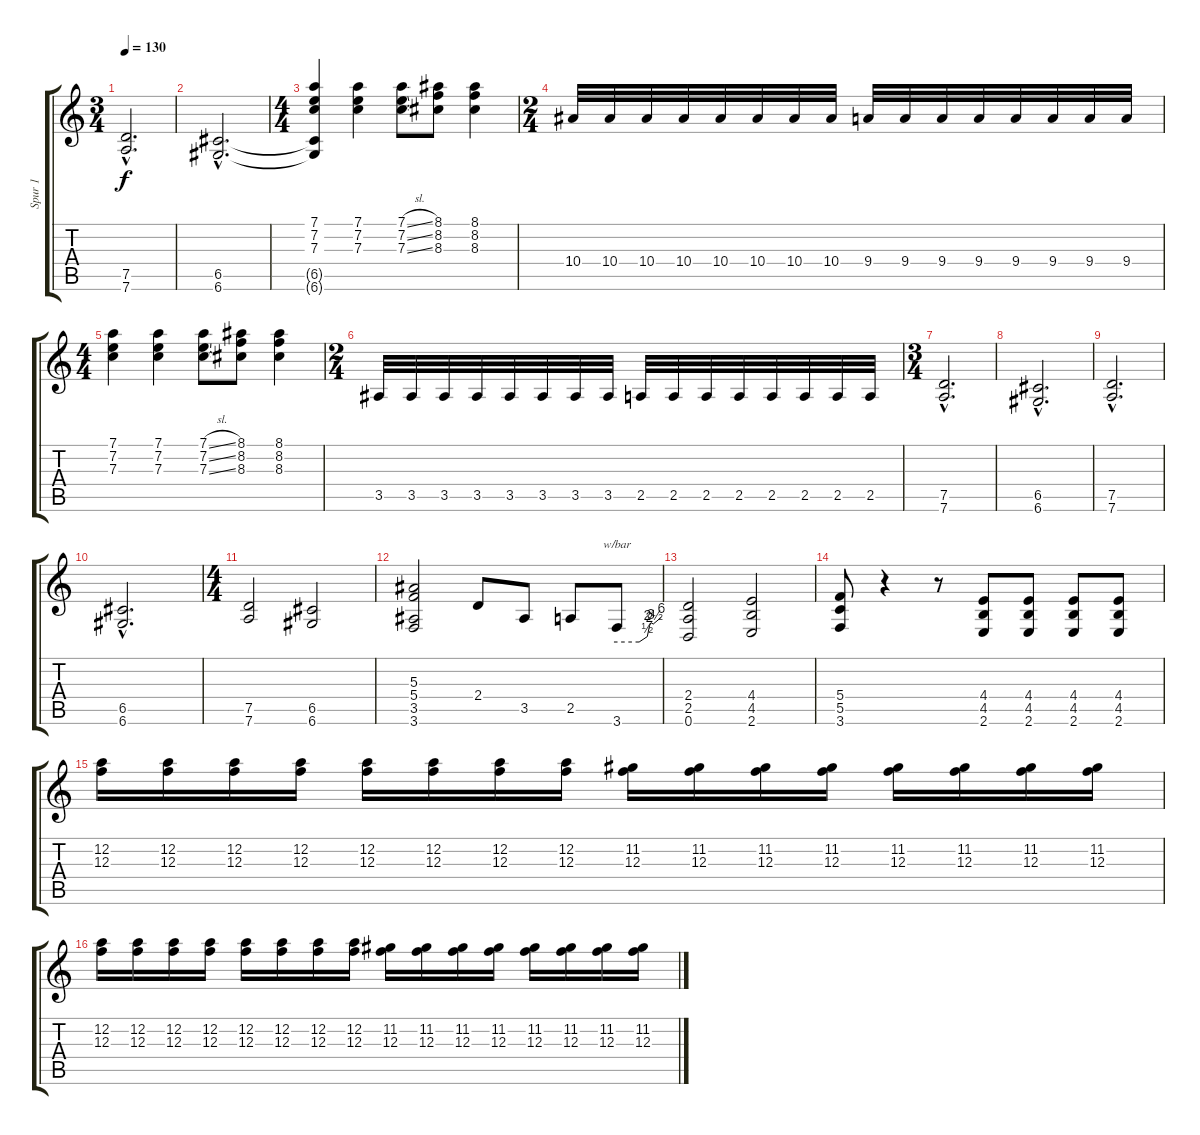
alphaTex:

\track ("Spur 1" "Spur 1") {instrument overdrivenguitar}
\staff {score tabs}
\tuning (D4 A3 F3 C3 G2 D2) {hide}
\ts (3 4)
\tempo 130
\clef g2
\ks c
(7.5{hac} 7.6{hac}).2{d dy f} |
(6.5{hac} 6.6{hac}).2{d} |
\ts (4 4)
(7.1 7.2 7.3 6.5{t} 6.6{t}).4 (7.1 7.2 7.3).4 (7.1{sl} 7.2{sl} 7.3{sl}).8 (8.1 8.2 8.3).8 (8.1 8.2 8.3).4 |
\ts (2 4)
10.4.32 10.4.32 10.4.32 10.4.32 10.4.32 10.4.32 10.4.32 10.4.32 9.4.32 9.4.32 9.4.32 9.4.32 9.4.32 9.4.32 9.4.32 9.4.32 |
\ts (4 4)
(7.1 7.2 7.3).4 (7.1 7.2 7.3).4 (7.1{sl} 7.2{sl} 7.3{sl}).8 (8.1 8.2 8.3).8 (8.1 8.2 8.3).4 |
\ts (2 4)
3.5.32 3.5.32 3.5.32 3.5.32 3.5.32 3.5.32 3.5.32 3.5.32 2.5.32 2.5.32 2.5.32 2.5.32 2.5.32 2.5.32 2.5.32 2.5.32 |
\ts (3 4)
(7.5{hac} 7.6{hac}).2{d} |
(6.5{hac} 6.6{hac}).2{d} |
(7.5{hac} 7.6{hac}).2{d} |
(6.5{hac} 6.6{hac}).2{d} |
\ts (4 4)
(7.5 7.6).2 (6.5 6.6).2 |
(5.3 5.4 3.5 3.6).2 2.4.8 3.5.8 2.5.8 3.6.8{tbe (custom default 0 0 30 0 41 2 44 8 46 12 49 10 60 24)} |
(2.4 2.5 0.6).2 (4.4 4.5 2.6).2 |
(5.4 5.5 3.6).8 r.4 r.8 (4.4 4.5 2.6).8 (4.4 4.5 2.6).8 (4.4 4.5 2.6).8 (4.4 4.5 2.6).8 |
(12.2 12.3).16 (12.2 12.3).16 (12.2 12.3).16 (12.2 12.3).16 (12.2 12.3).16 (12.2 12.3).16 (12.2 12.3).16 (12.2 12.3).16 (11.2 12.3).16 (11.2 12.3).16 (11.2 12.3).16 (11.2 12.3).16 (11.2 12.3).16 (11.2 12.3).16 (11.2 12.3).16 (11.2 12.3).16 |
(12.2 12.3).16 (12.2 12.3).16 (12.2 12.3).16 (12.2 12.3).16 (12.2 12.3).16 (12.2 12.3).16 (12.2 12.3).16 (12.2 12.3).16 (11.2 12.3).16 (11.2 12.3).16 (11.2 12.3).16 (11.2 12.3).16 (11.2 12.3).16 (11.2 12.3).16 (11.2 12.3).16 (11.2 12.3).16
